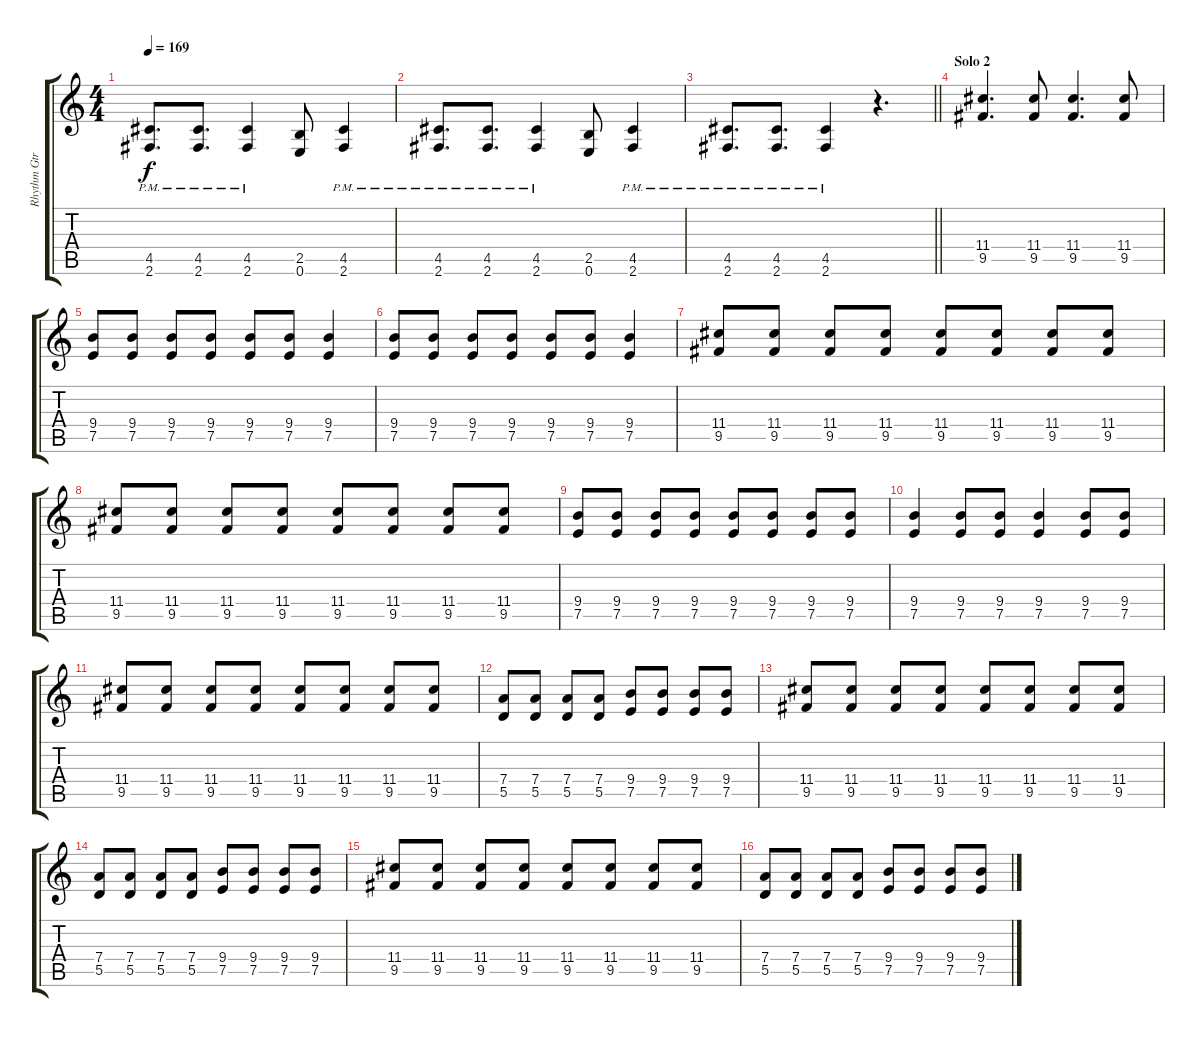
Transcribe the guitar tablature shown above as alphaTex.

\track ("Rhythm Gtr" "Rhythm Gtr") {instrument distortionguitar}
\staff {score tabs}
\tuning (E4 B3 G3 D3 A2 E2) {hide}
\ts (4 4)
\tempo 169
\clef g2
\ks c
(4.5{pm} 2.6{pm}).8{d dy f} (4.5{pm} 2.6{pm}).8{d} (4.5{pm} 2.6{pm}).4 (2.5 0.6).8 (4.5{pm} 2.6{pm}).4 |
(4.5{pm} 2.6{pm}).8{d} (4.5{pm} 2.6{pm}).8{d} (4.5{pm} 2.6{pm}).4 (2.5 0.6).8 (4.5{pm} 2.6{pm}).4 |
\barLineRight lightlight
(4.5{pm} 2.6{pm}).8{d} (4.5{pm} 2.6{pm}).8{d} (4.5{pm} 2.6{pm}).4 r.4{d} |
\section ("" "Solo 2")
(11.4 9.5).4{d volume 11} (11.4 9.5).8 (11.4 9.5).4{d} (11.4 9.5).8 |
(9.4 7.5).8 (9.4 7.5).8 (9.4 7.5).8 (9.4 7.5).8 (9.4 7.5).8 (9.4 7.5).8 (9.4 7.5).4 |
(9.4 7.5).8 (9.4 7.5).8 (9.4 7.5).8 (9.4 7.5).8 (9.4 7.5).8 (9.4 7.5).8 (9.4 7.5).4 |
(11.4 9.5).8 (11.4 9.5).8 (11.4 9.5).8 (11.4 9.5).8 (11.4 9.5).8 (11.4 9.5).8 (11.4 9.5).8 (11.4 9.5).8 |
(11.4 9.5).8 (11.4 9.5).8 (11.4 9.5).8 (11.4 9.5).8 (11.4 9.5).8 (11.4 9.5).8 (11.4 9.5).8 (11.4 9.5).8 |
(9.4 7.5).8 (9.4 7.5).8 (9.4 7.5).8 (9.4 7.5).8 (9.4 7.5).8 (9.4 7.5).8 (9.4 7.5).8 (9.4 7.5).8 |
(9.4 7.5).4 (9.4 7.5).8 (9.4 7.5).8 (9.4 7.5).4 (9.4 7.5).8 (9.4 7.5).8 |
(11.4 9.5).8 (11.4 9.5).8 (11.4 9.5).8 (11.4 9.5).8 (11.4 9.5).8 (11.4 9.5).8 (11.4 9.5).8 (11.4 9.5).8 |
(7.4 5.5).8 (7.4 5.5).8 (7.4 5.5).8 (7.4 5.5).8 (9.4 7.5).8 (9.4 7.5).8 (9.4 7.5).8 (9.4 7.5).8 |
(11.4 9.5).8 (11.4 9.5).8 (11.4 9.5).8 (11.4 9.5).8 (11.4 9.5).8 (11.4 9.5).8 (11.4 9.5).8 (11.4 9.5).8 |
(7.4 5.5).8 (7.4 5.5).8 (7.4 5.5).8 (7.4 5.5).8 (9.4 7.5).8 (9.4 7.5).8 (9.4 7.5).8 (9.4 7.5).8 |
(11.4 9.5).8 (11.4 9.5).8 (11.4 9.5).8 (11.4 9.5).8 (11.4 9.5).8 (11.4 9.5).8 (11.4 9.5).8 (11.4 9.5).8 |
(7.4 5.5).8 (7.4 5.5).8 (7.4 5.5).8 (7.4 5.5).8 (9.4 7.5).8 (9.4 7.5).8 (9.4 7.5).8 (9.4 7.5).8
